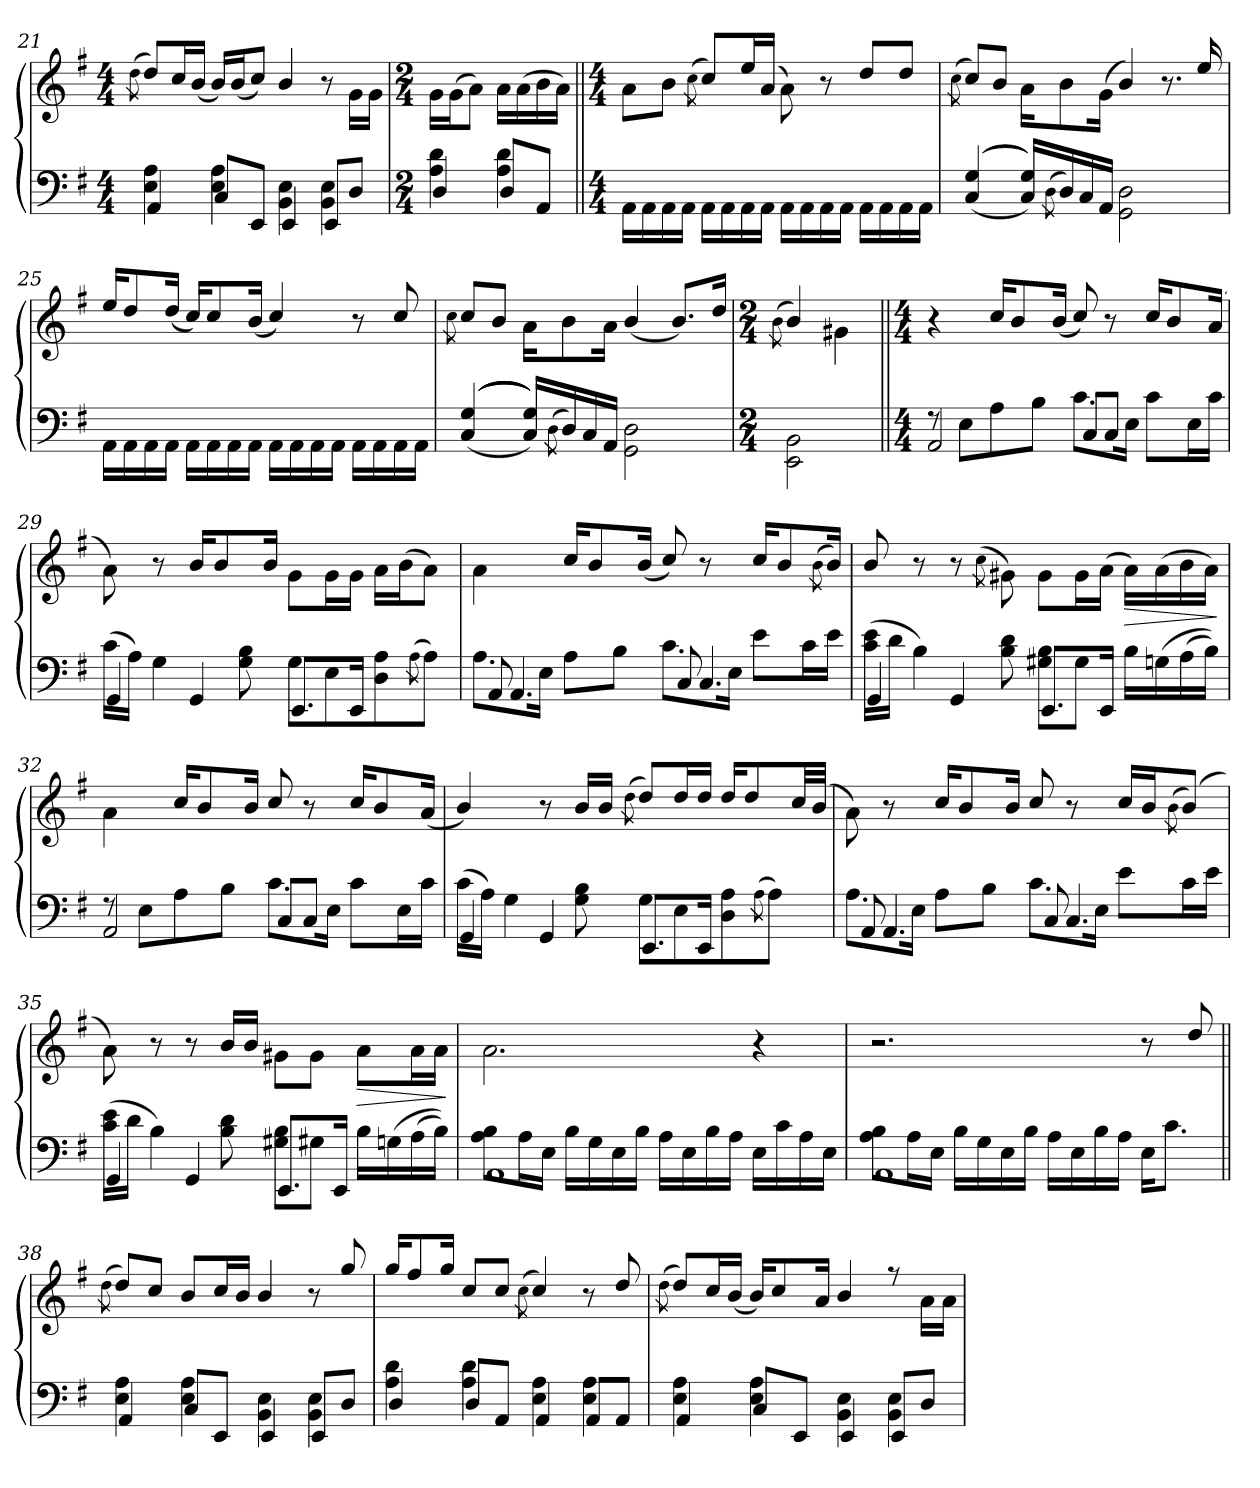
**kern	**kern	**dynam
*part1	*part1	*part1
*staff2	*staff1	*staff1/2
*clefF4	*clefG2	*
*k[f#]	*k[f#]	*
*M4/4	*M4/4	*
=21	=21	=21
.	(8qdd\	.
*^	*	*
4E\ 4A\	4AA/	8dd/L)	.
.	.	16cc/L	.
.	.	(16b/JJ	.
4E\ 4A\	8C/L	16b/LL)	.
.	.	(16b/J	.
.	8EE/J	8cc/J)	.
4BB\ 4E\	4EE/	4b/	.
4BB\ 4E\	8EE/L	8r	.
.	8D/J	16g\LL	.
.	.	16g\JJ	.
=22	=22	=22	=22
*M2/4	*	*M2/4	*
4A\ 4d\	4D/	16g\LL	.
.	.	(16g\J	.
.	.	8a\J)	.
4A\ 4d\	8D/L	16a\LL	.
.	.	(16a\	.
.	8AA/J	16b\	.
.	.	16a\JJ)	.
*v	*v	*	*
!!LO:LB:g=z
=23||	=23||	=23||
*M4/4	*M4/4	*
16AA\LL	8a\L	.
16AA\	.	.
16AA\	8b\J	.
16AA\JJ	.	.
.	(8qcc\	.
16AA\LL	8cc/L)	.
16AA\	.	.
16AA\	16ee/L	.
16AA\JJ	(16a/JJ	.
16AA\LL	8a\)	.
16AA\	.	.
16AA\	8r	.
16AA\JJ	.	.
16AA\LL	8dd/L	.
16AA\	.	.
16AA\	8dd/J	.
16AA\JJ	.	.
=24	=24	=24
.	(8qcc\	.
(((4C/ 4G/	8cc/L)	.
.	8b/J	.
16C/ 16G/LL)))	16a\KL	.
(8qD\	.	.
16D/)	8b\	.
16C/	.	.
16AA/JJ	(16g\Jk	.
2GG\ 2D\	4b/)	.
.	8.r	.
.	16ee/	.
=25	=25	=25
16AA\LL	16ee/KL	.
16AA\	8dd/	.
16AA\	.	.
16AA\JJ	(16dd/Jk	.
16AA\LL	16cc/KL)	.
16AA\	8cc/	.
16AA\	.	.
16AA\JJ	(16b/Jk	.
16AA\LL	4cc/)	.
16AA\	.	.
16AA\	.	.
16AA\JJ	.	.
16AA\LL	8r	.
16AA\	.	.
16AA\	8cc/	.
16AA\JJ	.	.
!!LO:LB:g=z
=26	=26	=26
.	8qcc\	.
(((((4C/ 4G/	8cc/L	.
.	8b/J	.
16C/ 16G/LL)))))	16a\KL	.
(8qD\	.	.
16D/)	8b\	.
16C/	.	.
16AA/JJ	16a\Jk	.
2GG\ 2D\	(4b/	.
.	8.b/L)	.
.	16dd/Jk	.
=27	=27	=27
*M2/4	*M2/4	*
.	(8qb\	.
2EE\ 2BB\	4b/)	.
.	4g#X\	.
=28||	=28||	=28||
*M4/4	*M4/4	*
*^	*	*
8r	2AA/	4r	.
8E\L	.	.	.
8A\	.	16cc/KL	.
.	.	8b/	.
8B\J	.	.	.
.	.	(16b/Jk	.
8.c\L	8C/L	8cc/)	.
.	8C/J	8r	.
16E\Jk	.	.	.
8c\L	4ryy	16cc/KL	.
.	.	8b/	.
16E\L	.	.	.
16c\JJ	.	(16a/Jk	.
=29	=29	=29	=29
(16c\LL	4GG/	8a\)	.
16A\JJ)	.	.	.
4G\	.	8r	.
.	4GG/	16b/KL	.
.	.	8b/	.
8G\ 8B\	.	.	.
.	.	16b/Jk	.
8G\L	8.EE/L	8g\L	.
8E\	.	16g\L	.
.	16EE/Jk	16g\JJ	.
8D\ 8A\	4ryy	16a\LL	.
.	.	(16b\J	.
(8qA\	.	.	.
8A\J)	.	8a\J)	.
!!LO:LB:g=z
=30	=30	=30	=30
8.A\L	8AA/	4a\	.
.	4.AA/	.	.
16E\Jk	.	.	.
8A\L	.	16cc/KL	.
.	.	8b/	.
8B\J	.	.	.
.	.	(16b/Jk	.
8.c\L	8C/	8cc/)	.
.	4.C/	8r	.
16E\Jk	.	.	.
8e\L	.	16cc/KL	.
.	.	8b/	.
16c\L	.	.	.
.	.	(8qb\	.
16e\JJ	.	16b/Jk)	.
=31	=31	=31	=31
(16c\ 16e\LL	4GG/	8b/	.
16d\JJ	.	.	.
4B\)	.	8r	.
.	4GG/	8r	.
.	.	(8qcc\	.
8B\ 8d\	.	8g#X\)	.
8G#X\ 8B\L	8.EE/L	8g#\L	.
8G#\J	.	16g#\L	.
.	16EE/Jk	(16a\JJ	.
!	!	!	!LO:HP:a=2
16B\LL	4ryy	16a\LL)	>
(16Gn\	.	(16a\	.
(16A\	.	16b\	.
16B\JJ))	.	16a\JJ)	.
*v	*v	*	*
.	.	]
=32	=32	=32
*^	*	*
8r	2AA/	4a\	.
8E\L	.	.	.
8A\	.	16cc/KL	.
.	.	8b/	.
8B\J	.	.	.
.	.	16b/Jk	.
8.c\L	8C/L	8cc/	.
.	8C/J	8r	.
16E\Jk	.	.	.
8c\L	4ryy	16cc/KL	.
.	.	8b/	.
16E\L	.	.	.
16c\JJ	.	(16a/Jk	.
!!LO:PB:g=z
=33	=33	=33	=33
(16c\LL	4GG/	4b/)	.
16A\JJ)	.	.	.
4G\	.	.	.
.	4GG/	8r	.
8G\ 8B\	.	16b/LL	.
.	.	16b/JJ	.
.	.	(8qdd\	.
8G\L	8.EE/L	8dd/L)	.
8E\	.	16dd/L	.
.	16EE/Jk	16dd/JJ	.
8D\ 8A\	4ryy	16dd/KL	.
.	.	8dd/	.
(8qA\	.	.	.
8A\J)	.	.	.
.	.	32cc/LL	.
.	.	(32b/JJJ	.
=34	=34	=34	=34
8.A\L	8AA/	8a\)	.
.	4.AA/	8r	.
16E\Jk	.	.	.
8A\L	.	16cc/KL	.
.	.	8b/	.
8B\J	.	.	.
.	.	16b/Jk	.
8.c\L	8C/	8cc/	.
.	4.C/	8r	.
16E\Jk	.	.	.
8e\L	.	16cc/LL	.
.	.	16b/J	.
.	.	(8qb\	.
16c\L	.	(8b/J)	.
16e\JJ	.	.	.
!!LO:LB:g=z
=35	=35	=35	=35
(16c\ 16e\LL	4GG/	8a\)	.
16d\JJ	.	.	.
4B\)	.	8r	.
.	4GG/	8r	.
8B\ 8d\	.	16b/LL	.
.	.	16b/JJ	.
8G#X\ 8B\L	8.EE/L	8g#X\L	.
8G#X\J	.	8g#\J	.
.	16EE/Jk	.	.
!	!	!	!LO:HP:a=2
16B\LL	4ryy	8a\L	>
(16Gn\	.	.	.
(16A\	.	16a\L	.
16B\JJ))	.	16a\JJ	.
*v	*v	*	*
.	.	]
=36	=36	=36
*^	*	*
8A\ 8B\L	1AA	2.a\	.
16A\L	.	.	.
16E\JJ	.	.	.
16B\LL	.	.	.
16G\	.	.	.
16E\	.	.	.
16B\JJ	.	.	.
16A\LL	.	.	.
16E\	.	.	.
16B\	.	.	.
16A\JJ	.	.	.
16E\LL	.	4r	.
16c\	.	.	.
16A\	.	.	.
16E\JJ	.	.	.
!!LO:LB:g=z
=37	=37	=37	=37
8A\ 8B\L	1AA	2.r	.
16A\L	.	.	.
16E\JJ	.	.	.
16B\LL	.	.	.
16G\	.	.	.
16E\	.	.	.
16B\JJ	.	.	.
16A\LL	.	.	.
16E\	.	.	.
16B\	.	.	.
16A\JJ	.	.	.
16E\KL	.	8r	.
8.c\J	.	.	.
.	.	8dd/	.
=38||	=38||	=38||	=38||
.	.	(8qdd\	.
4E\ 4A\	4AA/	8dd/L)	.
.	.	8cc/J	.
4E\ 4A\	8C/L	8b/L	.
.	8EE/J	16cc/L	.
.	.	16b/JJ	.
4BB\ 4E\	4EE/	4b/	.
4BB\ 4E\	8EE/L	8r	.
.	8D/J	8gg/	.
=39	=39	=39	=39
4A\ 4d\	4D/	16gg/KL	.
.	.	8ff#/	.
.	.	16gg/Jk	.
4A\ 4d\	8D/L	8cc/L	.
.	8AA/J	8cc/J	.
.	.	(8qcc\	.
4E\ 4A\	4AA/	4cc/)	.
4E\ 4A\	8AA/L	8r	.
.	8AA/J	8dd/	.
=40	=40	=40	=40
.	.	(8qdd\	.
4E\ 4A\	4AA/	8dd/L)	.
.	.	16cc/L	.
.	.	(16b/JJ	.
4E\ 4A\	8C/L	16b/KL)	.
.	.	8cc/	.
.	8EE/J	.	.
.	.	16a/Jk	.
4BB\ 4E\	4EE/	4b/	.
4BB\ 4E\	8EE/L	8rff	.
.	8D/J	16a\LL	.
.	.	16a\JJ	.
*v	*v	*	*
=	=	=
*-	*-	*-
